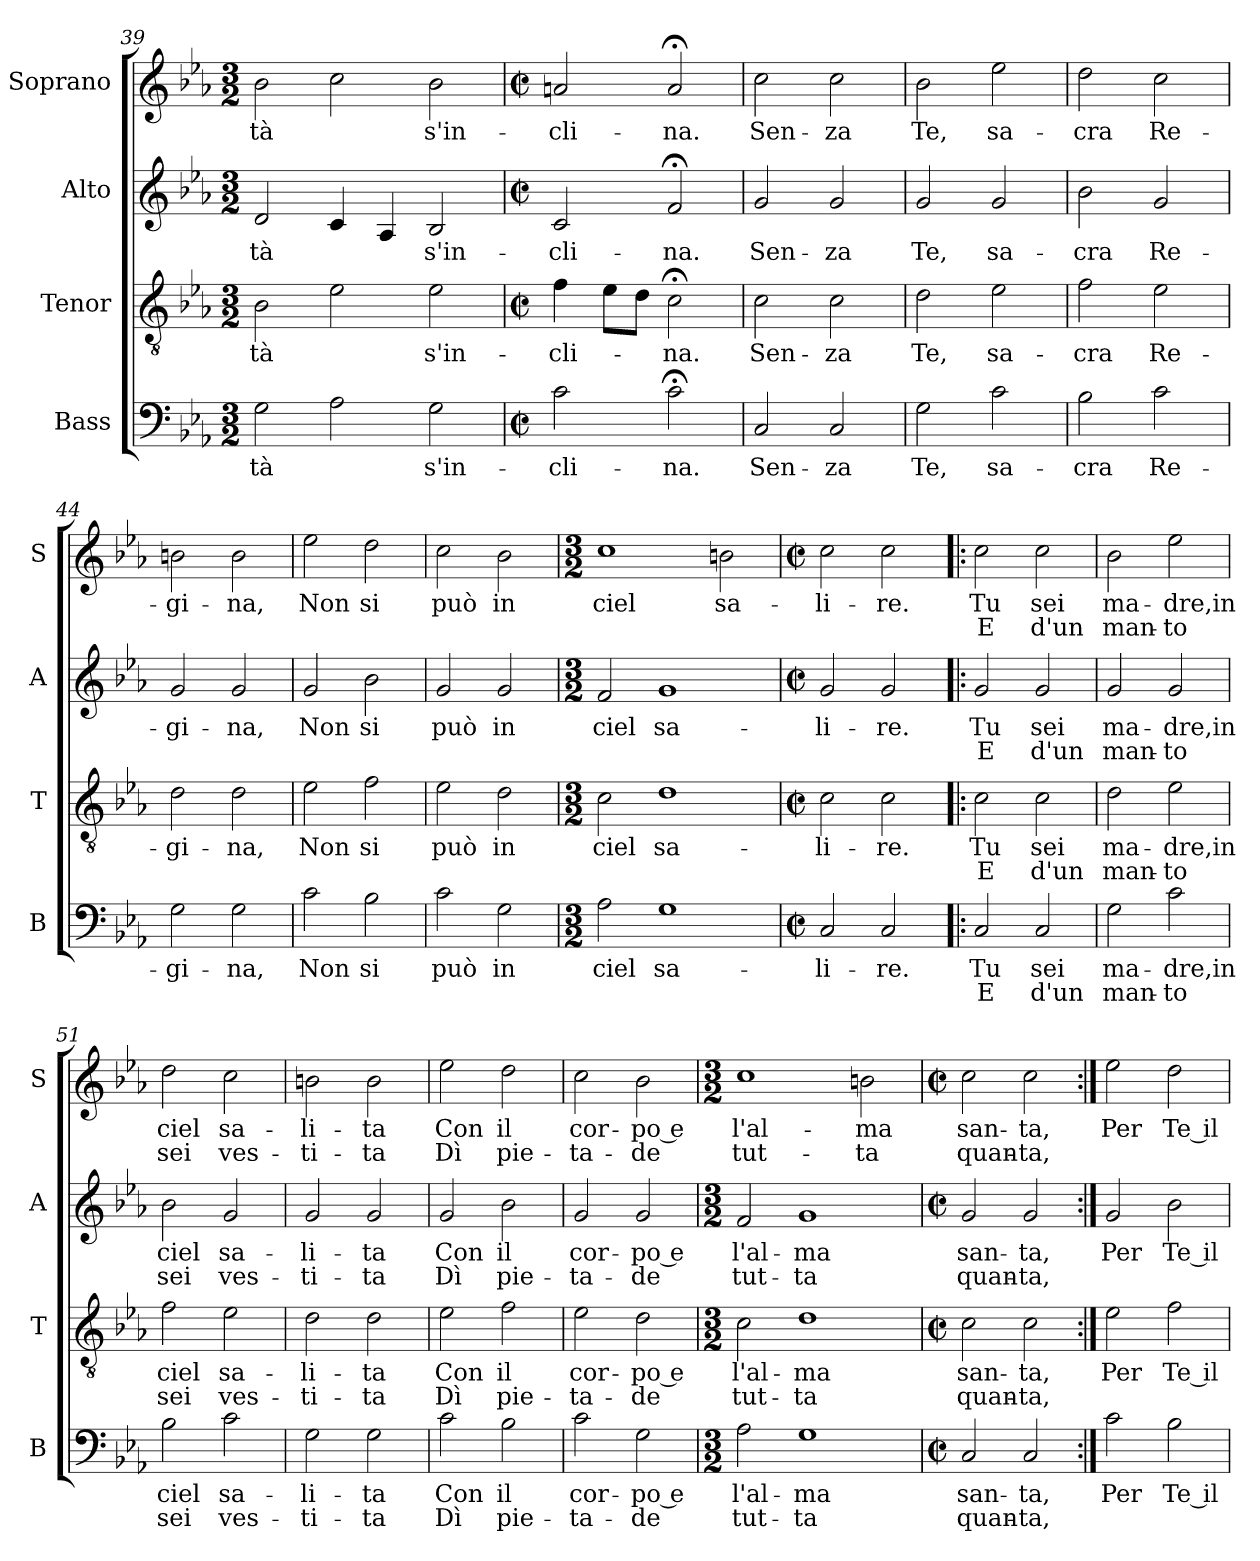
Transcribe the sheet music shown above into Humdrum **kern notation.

**kern	**text	**text	**kern	**text	**text	**kern	**text	**text	**kern	**text	**text
*part4	*part4	*part4	*part3	*part3	*part3	*part2	*part2	*part2	*part1	*part1	*part1
*staff4	*staff4	*staff4	*staff3	*staff3	*staff3	*staff2	*staff2	*staff2	*staff1	*staff1	*staff1
*I"Bass	*	*	*I"Tenor	*	*	*I"Alto	*	*	*I"Soprano	*	*
*I'B	*	*	*I'T	*	*	*I'A	*	*	*I'S	*	*
*clefF4	*	*	*clefGv2	*	*	*clefG2	*	*	*clefG2	*	*
*k[b-e-a-]	*	*	*k[b-e-a-]	*	*	*k[b-e-a-]	*	*	*k[b-e-a-]	*	*
*E-:	*	*	*E-:	*	*	*E-:	*	*	*E-:	*	*
*M3/2	*	*	*M3/2	*	*	*M3/2	*	*	*M3/2	*	*
=39	=39	=39	=39	=39	=39	=39	=39	=39	=39	=39	=39
!	!LO:LY:b	!	!	!LO:LY:b	!	!	!LO:LY:b	!	!	!LO:LY:b	!
2G\	-tà	.	2B-\	-tà	.	2d/	-tà	.	2b-\	-tà	.
2A-\	.	.	2e-\	.	.	4c/	.	.	2cc\	.	.
.	.	.	.	.	.	4A-/	.	.	.	.	.
!	!LO:LY:b	!	!	!LO:LY:b	!	!	!LO:LY:b	!	!	!LO:LY:b	!
2G\	s'in-	.	2e-\	s'in-	.	2B-/	s'in-	.	2b-\	s'in-	.
!!LO:PB:g=z
=40	=40	=40	=40	=40	=40	=40	=40	=40	=40	=40	=40
*M2/2	*	*	*M2/2	*	*	*M2/2	*	*	*M2/2	*	*
*met(c|)	*	*	*met(c|)	*	*	*met(c|)	*	*	*met(c|)	*	*
!	!LO:LY:b	!	!	!LO:LY:b	!	!	!LO:LY:b	!	!	!LO:LY:b	!
2c\	-cli-	.	4f\	-cli-	.	2c/	-cli-	.	2an/	-cli-	.
.	.	.	8e-\L	.	.	.	.	.	.	.	.
.	.	.	8d\J	.	.	.	.	.	.	.	.
!	!LO:LY:b	!	!	!LO:LY:b	!	!	!LO:LY:b	!	!	!LO:LY:b	!
2c;<\	-na.	.	2c;<\	-na.	.	2f;</	-na.	.	2a;</	-na.	.
=41	=41	=41	=41	=41	=41	=41	=41	=41	=41	=41	=41
!	!LO:LY:b	!	!	!LO:LY:b	!	!	!LO:LY:b	!	!	!LO:LY:b	!
2C/	Sen-	.	2c\	Sen-	.	2g/	Sen-	.	2cc\	Sen-	.
!	!LO:LY:b	!	!	!LO:LY:b	!	!	!LO:LY:b	!	!	!LO:LY:b	!
2C/	-za	.	2c\	-za	.	2g/	-za	.	2cc\	-za	.
=42	=42	=42	=42	=42	=42	=42	=42	=42	=42	=42	=42
!	!LO:LY:b	!	!	!LO:LY:b	!	!	!LO:LY:b	!	!	!LO:LY:b	!
2G\	Te,	.	2d\	Te,	.	2g/	Te,	.	2b-\	Te,	.
!	!LO:LY:b	!	!	!LO:LY:b	!	!	!LO:LY:b	!	!	!LO:LY:b	!
2c\	sa-	.	2e-\	sa-	.	2g/	sa-	.	2ee-\	sa-	.
=43	=43	=43	=43	=43	=43	=43	=43	=43	=43	=43	=43
!	!LO:LY:b	!	!	!LO:LY:b	!	!	!LO:LY:b	!	!	!LO:LY:b	!
2B-\	-cra	.	2f\	-cra	.	2b-\	-cra	.	2dd\	-cra	.
!	!LO:LY:b	!	!	!LO:LY:b	!	!	!LO:LY:b	!	!	!LO:LY:b	!
2c\	Re-	.	2e-\	Re-	.	2g/	Re-	.	2cc\	Re-	.
=44	=44	=44	=44	=44	=44	=44	=44	=44	=44	=44	=44
!	!LO:LY:b	!	!	!LO:LY:b	!	!	!LO:LY:b	!	!	!LO:LY:b	!
2G\	-gi-	.	2d\	-gi-	.	2g/	-gi-	.	2bn\	-gi-	.
!	!LO:LY:b	!	!	!LO:LY:b	!	!	!LO:LY:b	!	!	!LO:LY:b	!
2G\	-na,	.	2d\	-na,	.	2g/	-na,	.	2b\	-na,	.
=45	=45	=45	=45	=45	=45	=45	=45	=45	=45	=45	=45
!	!LO:LY:b	!	!	!LO:LY:b	!	!	!LO:LY:b	!	!	!LO:LY:b	!
2c\	Non	.	2e-\	Non	.	2g/	Non	.	2ee-\	Non	.
!	!LO:LY:b	!	!	!LO:LY:b	!	!	!LO:LY:b	!	!	!LO:LY:b	!
2B-\	si	.	2f\	si	.	2b-\	si	.	2dd\	si	.
=46	=46	=46	=46	=46	=46	=46	=46	=46	=46	=46	=46
!	!LO:LY:b	!	!	!LO:LY:b	!	!	!LO:LY:b	!	!	!LO:LY:b	!
2c\	può	.	2e-\	può	.	2g/	può	.	2cc\	può	.
!	!LO:LY:b	!	!	!LO:LY:b	!	!	!LO:LY:b	!	!	!LO:LY:b	!
2G\	in	.	2d\	in	.	2g/	in	.	2b-\	in	.
!!LO:LB:g=z
=47	=47	=47	=47	=47	=47	=47	=47	=47	=47	=47	=47
*M3/2	*	*	*M3/2	*	*	*M3/2	*	*	*M3/2	*	*
!	!LO:LY:b	!	!	!LO:LY:b	!	!	!LO:LY:b	!	!	!LO:LY:b	!
2A-\	ciel	.	2c\	ciel	.	2f/	ciel	.	1cc	ciel	.
!	!LO:LY:b	!	!	!LO:LY:b	!	!	!LO:LY:b	!	!	!	!
1G	sa-	.	1d	sa-	.	1g	sa-	.	.	.	.
!	!	!	!	!	!	!	!	!	!	!LO:LY:b	!
.	.	.	.	.	.	.	.	.	2bn\	sa-	.
=48	=48	=48	=48	=48	=48	=48	=48	=48	=48	=48	=48
*M2/2	*	*	*M2/2	*	*	*M2/2	*	*	*M2/2	*	*
*met(c|)	*	*	*met(c|)	*	*	*met(c|)	*	*	*met(c|)	*	*
!	!LO:LY:b	!	!	!LO:LY:b	!	!	!LO:LY:b	!	!	!LO:LY:b	!
2C/	-li-	.	2c\	-li-	.	2g/	-li-	.	2cc\	-li-	.
!	!LO:LY:b	!	!	!LO:LY:b	!	!	!LO:LY:b	!	!	!LO:LY:b	!
2C/	-re.	.	2c\	-re.	.	2g/	-re.	.	2cc\	-re.	.
=49!|:	=49!|:	=49!|:	=49!|:	=49!|:	=49!|:	=49!|:	=49!|:	=49!|:	=49!|:	=49!|:	=49!|:
!	!LO:LY:b	!LO:LY:b	!	!LO:LY:b	!LO:LY:b	!	!LO:LY:b	!LO:LY:b	!	!LO:LY:b	!LO:LY:b
2C/	Tu	E	2c\	Tu	E	2g/	Tu	E	2cc\	Tu	E
!	!LO:LY:b	!LO:LY:b	!	!LO:LY:b	!LO:LY:b	!	!LO:LY:b	!LO:LY:b	!	!LO:LY:b	!LO:LY:b
2C/	sei	d'un	2c\	sei	d'un	2g/	sei	d'un	2cc\	sei	d'un
=50	=50	=50	=50	=50	=50	=50	=50	=50	=50	=50	=50
!	!LO:LY:b	!LO:LY:b	!	!LO:LY:b	!LO:LY:b	!	!LO:LY:b	!LO:LY:b	!	!LO:LY:b	!LO:LY:b
2G\	ma-	man-	2d\	ma-	man-	2g/	ma-	man-	2b-\	ma-	man-
!	!LO:LY:b	!LO:LY:b	!	!LO:LY:b	!LO:LY:b	!	!LO:LY:b	!LO:LY:b	!	!LO:LY:b	!LO:LY:b
2c\	-dre,in	-to	2e-\	-dre,in	-to	2g/	-dre,in	-to	2ee-\	-dre,in	-to
=51	=51	=51	=51	=51	=51	=51	=51	=51	=51	=51	=51
!	!LO:LY:b	!LO:LY:b	!	!LO:LY:b	!LO:LY:b	!	!LO:LY:b	!LO:LY:b	!	!LO:LY:b	!LO:LY:b
2B-\	ciel	sei	2f\	ciel	sei	2b-\	ciel	sei	2dd\	ciel	sei
!	!LO:LY:b	!LO:LY:b	!	!LO:LY:b	!LO:LY:b	!	!LO:LY:b	!LO:LY:b	!	!LO:LY:b	!LO:LY:b
2c\	sa-	ves-	2e-\	sa-	ves-	2g/	sa-	ves-	2cc\	sa-	ves-
=52	=52	=52	=52	=52	=52	=52	=52	=52	=52	=52	=52
!	!LO:LY:b	!LO:LY:b	!	!LO:LY:b	!LO:LY:b	!	!LO:LY:b	!LO:LY:b	!	!LO:LY:b	!LO:LY:b
2G\	-li-	-ti-	2d\	-li-	-ti-	2g/	-li-	-ti-	2bn\	-li-	-ti-
!	!LO:LY:b	!LO:LY:b	!	!LO:LY:b	!LO:LY:b	!	!LO:LY:b	!LO:LY:b	!	!LO:LY:b	!LO:LY:b
2G\	-ta	-ta	2d\	-ta	-ta	2g/	-ta	-ta	2b\	-ta	-ta
=53	=53	=53	=53	=53	=53	=53	=53	=53	=53	=53	=53
!	!LO:LY:b	!LO:LY:b	!	!LO:LY:b	!LO:LY:b	!	!LO:LY:b	!LO:LY:b	!	!LO:LY:b	!LO:LY:b
2c\	Con	Dì	2e-\	Con	Dì	2g/	Con	Dì	2ee-\	Con	Dì
!	!LO:LY:b	!LO:LY:b	!	!LO:LY:b	!LO:LY:b	!	!LO:LY:b	!LO:LY:b	!	!LO:LY:b	!LO:LY:b
2B-\	il	pie-	2f\	il	pie-	2b-\	il	pie-	2dd\	il	pie-
!!LO:LB:g=z
=54	=54	=54	=54	=54	=54	=54	=54	=54	=54	=54	=54
!	!LO:LY:b	!LO:LY:b	!	!LO:LY:b	!LO:LY:b	!	!LO:LY:b	!LO:LY:b	!	!LO:LY:b	!LO:LY:b
2c\	cor-	-ta-	2e-\	cor-	-ta-	2g/	cor-	-ta-	2cc\	cor-	-ta-
!	!LO:LY:b	!LO:LY:b	!	!LO:LY:b	!LO:LY:b	!	!LO:LY:b	!LO:LY:b	!	!LO:LY:b	!LO:LY:b
2G\	-po e	-de	2d\	-po e	-de	2g/	-po e	-de	2b-\	-po e	-de
=55	=55	=55	=55	=55	=55	=55	=55	=55	=55	=55	=55
*M3/2	*	*	*M3/2	*	*	*M3/2	*	*	*M3/2	*	*
!	!LO:LY:b	!LO:LY:b	!	!LO:LY:b	!LO:LY:b	!	!LO:LY:b	!LO:LY:b	!	!LO:LY:b	!LO:LY:b
2A-\	l'al-	tut-	2c\	l'al-	tut-	2f/	l'al-	tut-	1cc	l'al-	tut-
!	!LO:LY:b	!LO:LY:b	!	!LO:LY:b	!LO:LY:b	!	!LO:LY:b	!LO:LY:b	!	!	!
1G	-ma	-ta	1d	-ma	-ta	1g	-ma	-ta	.	.	.
!	!	!	!	!	!	!	!	!	!	!LO:LY:b	!LO:LY:b
.	.	.	.	.	.	.	.	.	2bn\	-ma	-ta
=56	=56	=56	=56	=56	=56	=56	=56	=56	=56	=56	=56
*M2/2	*	*	*M2/2	*	*	*M2/2	*	*	*M2/2	*	*
*met(c|)	*	*	*met(c|)	*	*	*met(c|)	*	*	*met(c|)	*	*
!	!LO:LY:b	!LO:LY:b	!	!LO:LY:b	!LO:LY:b	!	!LO:LY:b	!LO:LY:b	!	!LO:LY:b	!LO:LY:b
2C/	san-	quan-	2c\	san-	quan-	2g/	san-	quan-	2cc\	san-	quan-
!	!LO:LY:b	!LO:LY:b	!	!LO:LY:b	!LO:LY:b	!	!LO:LY:b	!LO:LY:b	!	!LO:LY:b	!LO:LY:b
2C/	-ta,	-ta,	2c\	-ta,	-ta,	2g/	-ta,	-ta,	2cc\	-ta,	-ta,
=57:|!	=57:|!	=57:|!	=57:|!	=57:|!	=57:|!	=57:|!	=57:|!	=57:|!	=57:|!	=57:|!	=57:|!
!	!LO:LY:b	!	!	!LO:LY:b	!	!	!LO:LY:b	!	!	!LO:LY:b	!
2c\	Per	.	2e-\	Per	.	2g/	Per	.	2ee-\	Per	.
!	!LO:LY:b	!	!	!LO:LY:b	!	!	!LO:LY:b	!	!	!LO:LY:b	!
2B-\	Te il	.	2f\	Te il	.	2b-\	Te il	.	2dd\	Te il	.
=	=	=	=	=	=	=	=	=	=	=	=
*-	*-	*-	*-	*-	*-	*-	*-	*-	*-	*-	*-
